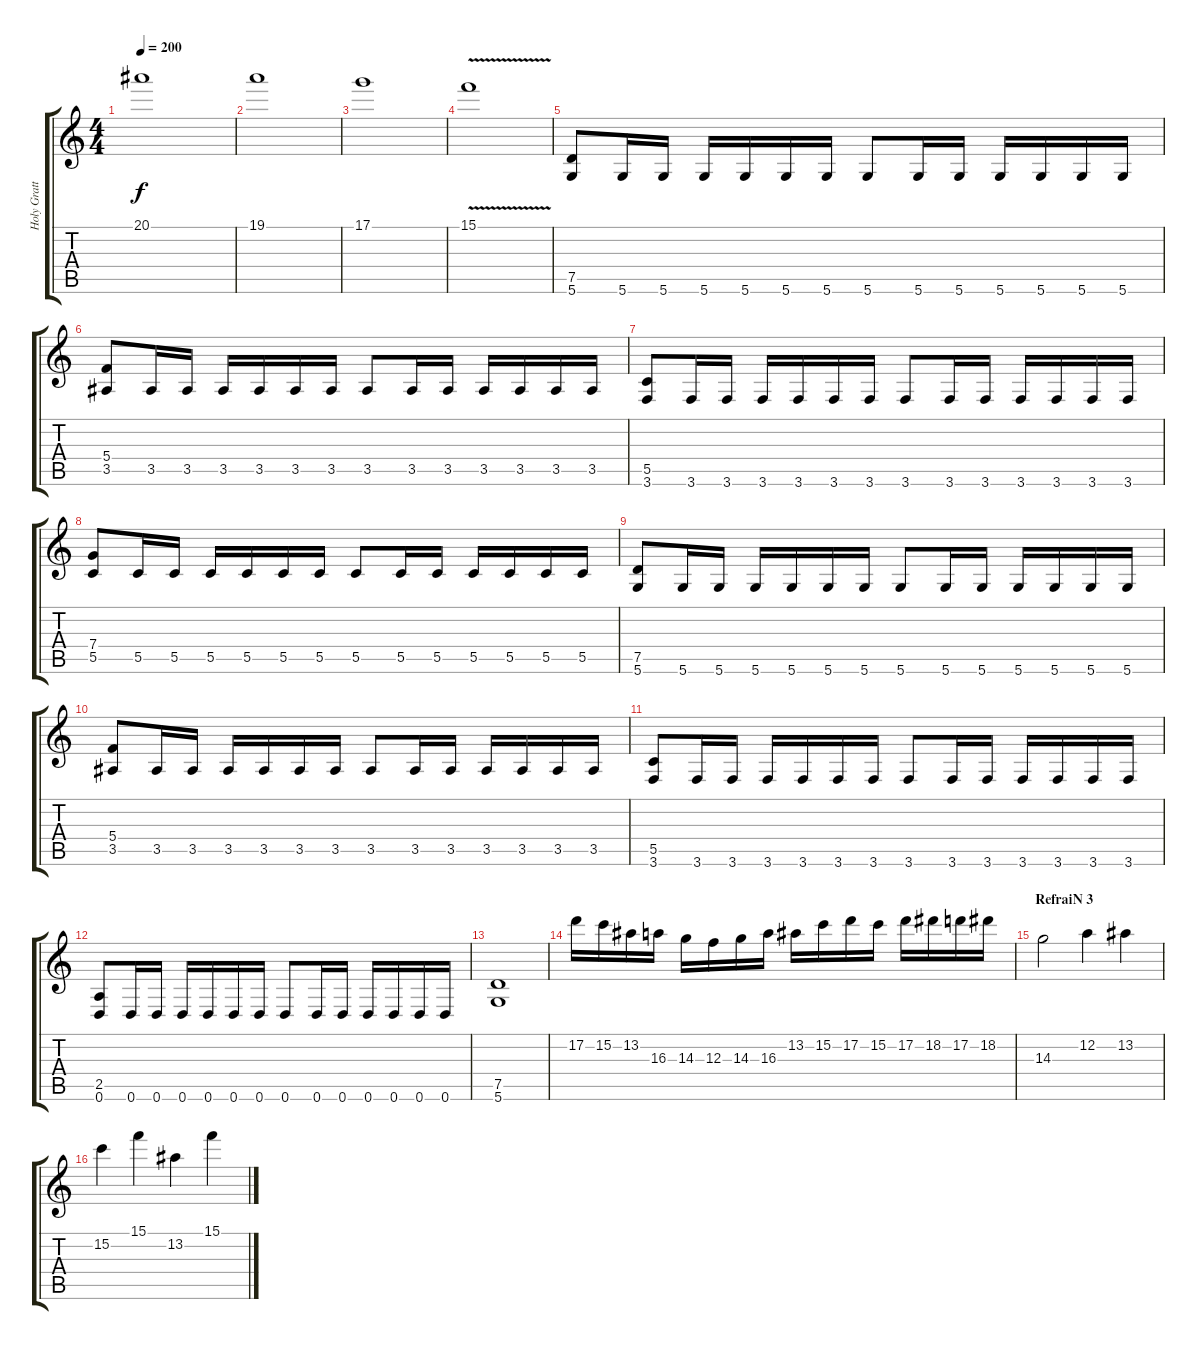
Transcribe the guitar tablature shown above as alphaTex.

\track ("Holy Gratte 1" "Holy Gratt") {instrument distortionguitar}
\staff {score tabs}
\tuning (D4 A3 F3 C3 G2 D2) {hide}
\ts (4 4)
\tempo 200
\clef g2
\ks c
20.1.1{dy f} |
19.1.1 |
17.1.1 |
15.1{v}.1 |
(7.5 5.6).8 5.6.16 5.6.16 5.6.16 5.6.16 5.6.16 5.6.16 5.6.8 5.6.16 5.6.16 5.6.16 5.6.16 5.6.16 5.6.16 |
(5.4 3.5).8 3.5.16 3.5.16 3.5.16 3.5.16 3.5.16 3.5.16 3.5.8 3.5.16 3.5.16 3.5.16 3.5.16 3.5.16 3.5.16 |
(5.5 3.6).8 3.6.16 3.6.16 3.6.16 3.6.16 3.6.16 3.6.16 3.6.8 3.6.16 3.6.16 3.6.16 3.6.16 3.6.16 3.6.16 |
(7.4 5.5).8 5.5.16 5.5.16 5.5.16 5.5.16 5.5.16 5.5.16 5.5.8 5.5.16 5.5.16 5.5.16 5.5.16 5.5.16 5.5.16 |
(7.5 5.6).8 5.6.16 5.6.16 5.6.16 5.6.16 5.6.16 5.6.16 5.6.8 5.6.16 5.6.16 5.6.16 5.6.16 5.6.16 5.6.16 |
(5.4 3.5).8 3.5.16 3.5.16 3.5.16 3.5.16 3.5.16 3.5.16 3.5.8 3.5.16 3.5.16 3.5.16 3.5.16 3.5.16 3.5.16 |
(5.5 3.6).8 3.6.16 3.6.16 3.6.16 3.6.16 3.6.16 3.6.16 3.6.8 3.6.16 3.6.16 3.6.16 3.6.16 3.6.16 3.6.16 |
(2.5 0.6).8 0.6.16 0.6.16 0.6.16 0.6.16 0.6.16 0.6.16 0.6.8 0.6.16 0.6.16 0.6.16 0.6.16 0.6.16 0.6.16 |
(7.5 5.6).1 |
17.2.16 15.2.16 13.2.16 16.3.16 14.3.16 12.3.16 14.3.16 16.3.16 13.2.16 15.2.16 17.2.16 15.2.16 17.2.16 18.2.16 17.2.16 18.2.16 |
\section ("" "RefraiN 3")
14.3.2 12.2.4 13.2.4 |
15.2.4 15.1.4 13.2.4 15.1.4
